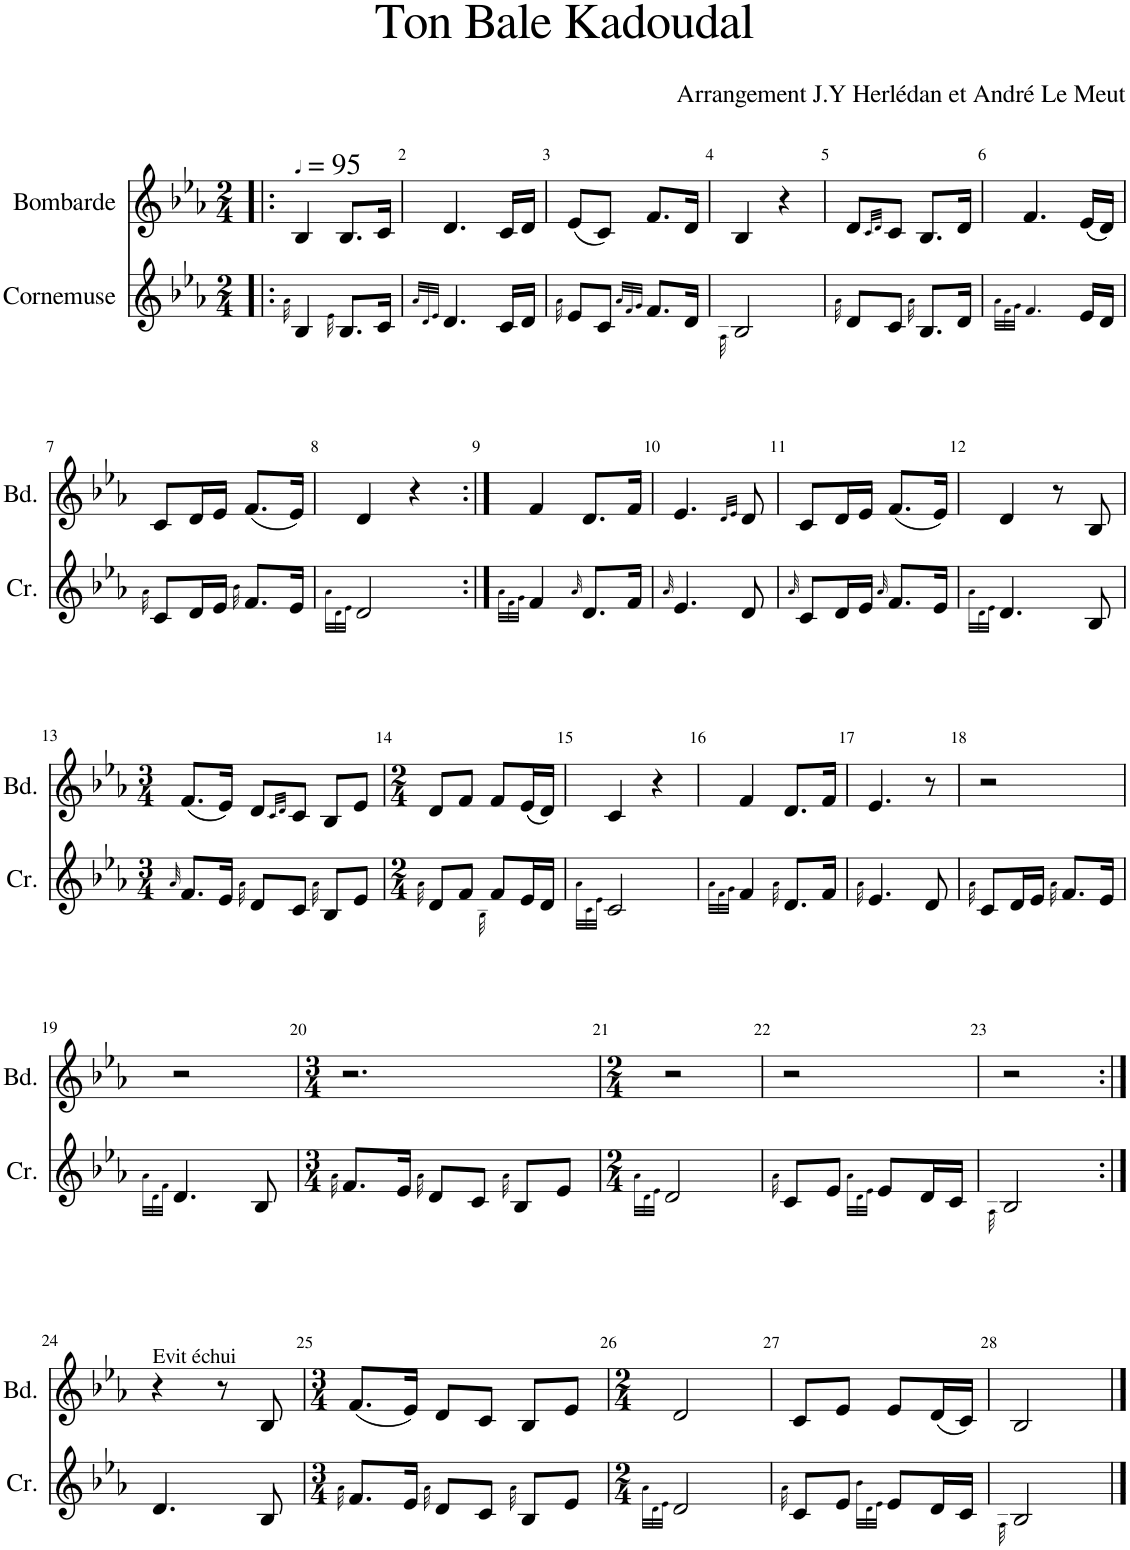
**kern	**kern
*part2	*part1
*staff2	*staff1
*I"Cornemuse	*I"Bombarde
*I'Cr.	*I'Bd.
*clefG2	*clefG2
*k[b-e-a-]	*k[b-e-a-]
*M2/4	*M2/4
*MM95	*MM95
=1!|:	=1!|:
32qa-\	.
4B-/	4B-/
32qe-\	.
8.B-/L	8.B-/L
16c/Jk	16c/Jk
=2	=2
32qa-/LLL	.
32qd/	.
32qe-/JJJ	.
4.d/	4.d/
16c/LL	16c/LL
16d/JJ	16d/JJ
=3	=3
32qa-\	.
8e-/L	(8e-/L
8c/J	8c/J)
32qa-/LLL	.
32qf/	.
32qg/JJJ	.
8.f/L	8.f/L
16d/Jk	16d/Jk
=4	=4
32qA-\	.
2B-/	4B-/
.	4r
=5	=5
32qa-\	.
8d/L	8d/L
.	32qc/LLL
.	32qd/JJJ
8c/J	8c/J
32qa-\	.
8.B-/L	8.B-/L
16d/Jk	16d/Jk
=6	=6
32qa-\LLL	.
32qf\	.
32qg\JJJ	.
4.f!/	4.f/
16e-/LL	(16e-/LL
16d/JJ	16d/JJ)
!!LO:LB:g=z
=7	=7
32qa-\	.
8c/L	8c/L
16d/L	16d/L
16e-/JJ	16e-/JJ
32qb-\	.
8.f/L	(8.f/L
16e-/Jk	16e-/Jk)
=8	=8
32qa-\LLL	.
32qd\	.
32qe-\JJJ	.
2d/	4d/
.	4r
=9:|!	=9:|!
32qa-\LLL	.
32qf\	.
32qg\JJJ	.
4f/	4f/
32qa-/	.
8.d/L	8.d/L
16f/Jk	16f/Jk
=10	=10
32qa-/	.
4.e-/	4.e-/
.	32qd/LLL
.	32qe-/JJJ
8d/	8d/
=11	=11
32qa-/	.
8c/L	8c/L
16d/L	16d/L
16e-/JJ	16e-/JJ
32qa-/	.
8.f/L	(8.f/L
16e-/Jk	16e-/Jk)
=12	=12
32qa-\LLL	.
32qd\	.
32qe-\JJJ	.
4.d/	4d/
.	8r
8B-/	8B-/
!!LO:LB:g=z
=13	=13
*M3/4	*M3/4
32qa-/	.
8.f/L	(8.f/L
16e-/Jk	16e-/Jk)
32qa-\	.
8d/L	8d/L
.	32qc/LLL
.	32qd/JJJ
8c/J	8c/J
32qa-\	.
8B-/L	8B-/L
8e-/J	8e-/J
=14	=14
*M2/4	*M2/4
32qa-\	.
8d/L	8d/L
8f/J	8f/J
32qB-\	.
8f/L	8f/L
16e-/L	(16e-/L
16d/JJ	16d/JJ)
=15	=15
32qa-\LLL	.
32qc\	.
32qe-\JJJ	.
2c/	4c/
.	4r
=16	=16
32qa-\LLL	.
32qf\	.
32qg\JJJ	.
4f/	4f/
32qa-\	.
8.d/L	8.d/L
16f/Jk	16f/Jk
=17	=17
32qa-\	.
4.e-/	4.e-/
8d/	8r
=18	=18
32qa-\	.
8c/L	2r
16d/L	.
16e-/JJ	.
32qa-\	.
8.f/L	.
16e-/Jk	.
!!LO:LB:g=z
=19	=19
32qa-\LLL	.
32qd\	.
32qf\JJJ	.
4.d/	2r
8B-/	.
=20	=20
*M3/4	*M3/4
32qa-\	.
8.f/L	2.r
16e-/Jk	.
32qa-\	.
8d/L	.
8c/J	.
32qa-\	.
8B-/L	.
8e-/J	.
=21	=21
*M2/4	*M2/4
32qa-\LLL	.
32qd\	.
32qe-\JJJ	.
2d/	2r
=22	=22
32qa-\	.
8c/L	2r
8e-/J	.
32qa-\LLL	.
32qd\	.
32qe-\JJJ	.
8e-/L	.
16d/L	.
16c/JJ	.
=23	=23
32qA-\	.
2B-/	2r
!!LO:LB:g=z
=24:|!	=24:|!
!	!LO:TX:a:t=Evit échui
4.d/	4r
.	8r
8B-/	8B-/
=25	=25
*M3/4	*M3/4
32qa-\	.
8.f/L	(8.f/L
16e-/Jk	16e-/Jk)
32qa-\	.
8d/L	8d/L
8c/J	8c/J
32qa-\	.
8B-/L	8B-/L
8e-/J	8e-/J
=26	=26
*M2/4	*M2/4
32qa-\LLL	.
32qd\	.
32qe-\JJJ	.
2d/	2d/
=27	=27
32qa-\	.
8c/L	8c/L
8e-/J	8e-/J
32qb-\LLL	.
32qd\	.
32qe-\JJJ	.
8e-/L	8e-/L
16d/L	(16d/L
16c/JJ	16c/JJ)
=28	=28
32qA-\	.
2B-/	2B-/
==	==
*-	*-
